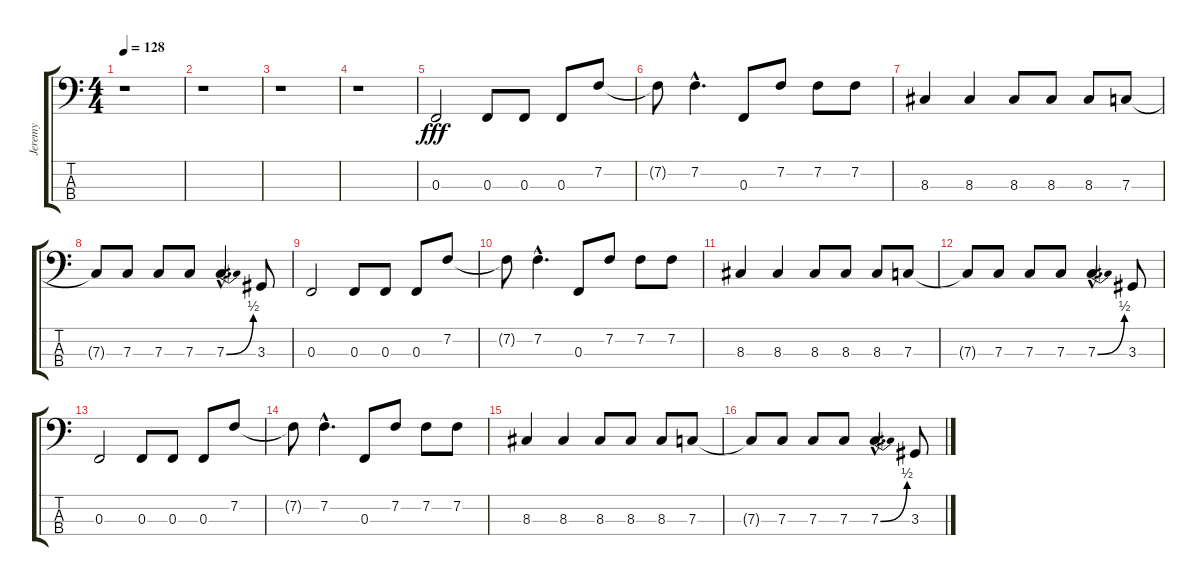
\track ("Jeremy" "Jeremy") {instrument electricbassfinger}
\staff {score tabs}
\tuning (Eb2 Bb1 F1 C1) {hide}
\ts (4 4)
\tempo 128
\clef f4
\ks c
r.1{dy fff instrument electricbassfinger} |
r.1 |
r.1 |
r.1 |
0.3.2 0.3.8 0.3.8 0.3.8 7.2.8 |
7.2{t}.8 7.2{hac}.4{d} 0.3.8 7.2.8 7.2.8 7.2.8 |
8.3.4 8.3.4 8.3.8 8.3.8 8.3.8 7.3.8 |
7.3{t}.8 7.3.8 7.3.8 7.3.8 7.3{be (bend 0 0 60 2) hac}.4{d} 3.3.8 |
0.3.2 0.3.8 0.3.8 0.3.8 7.2.8 |
7.2{t}.8 7.2{hac}.4{d} 0.3.8 7.2.8 7.2.8 7.2.8 |
8.3.4 8.3.4 8.3.8 8.3.8 8.3.8 7.3.8 |
7.3{t}.8 7.3.8 7.3.8 7.3.8 7.3{be (bend 0 0 60 2) hac}.4{d} 3.3.8 |
0.3.2 0.3.8 0.3.8 0.3.8 7.2.8 |
7.2{t}.8 7.2{hac}.4{d} 0.3.8 7.2.8 7.2.8 7.2.8 |
8.3.4 8.3.4 8.3.8 8.3.8 8.3.8 7.3.8 |
7.3{t}.8 7.3.8 7.3.8 7.3.8 7.3{be (bend 0 0 60 2) hac}.4{d} 3.3.8
